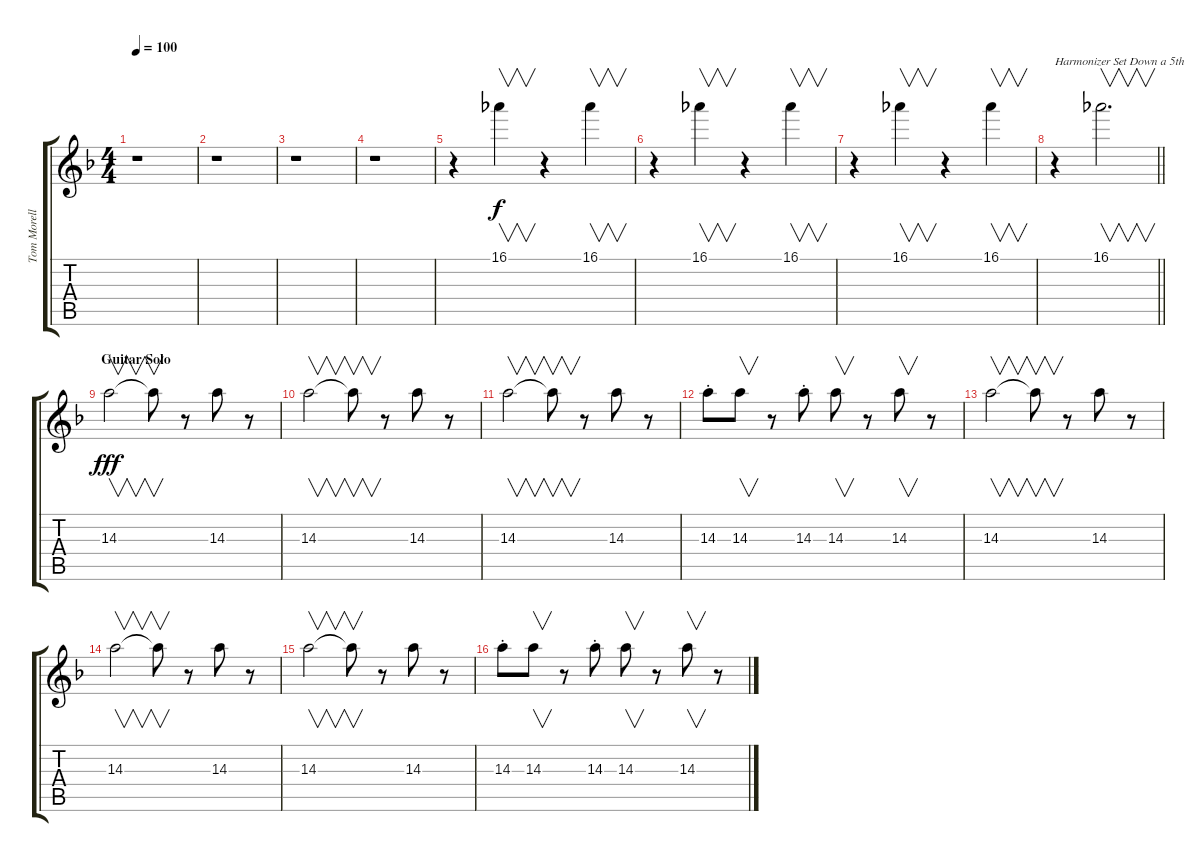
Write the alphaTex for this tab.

\track ("Tom Morello" "Tom Morell") {instrument distortionguitar}
\staff {score tabs}
\tuning (E4 B3 G3 D3 A2 D2) {hide}
\ts (4 4)
\tempo 100
\clef g2
\ks f
r.1{dy f} |
r.1 |
r.1 |
r.1 |
r.4 16.1.4{v} r.4 16.1.4{v} |
r.4 16.1.4{v} r.4 16.1.4{v} |
r.4 16.1.4{v} r.4 16.1.4{v} |
\barLineRight lightlight
r.4{txt "Harmonizer Set Down a 5th"} 16.1.2{v d} |
\section ("" "Guitar Solo")
14.3.2{v dy fff} 14.3{t}.8{v} r.8 14.3.8 r.8 |
14.3.2{v} 14.3{t}.8{v} r.8 14.3.8 r.8 |
14.3.2{v} 14.3{t}.8{v} r.8 14.3.8 r.8 |
14.3{st}.8 14.3.8{v} r.8 14.3{st}.8 14.3.8{v} r.8 14.3.8{v} r.8 |
14.3.2{v} 14.3{t}.8{v} r.8 14.3.8 r.8 |
14.3.2{v} 14.3{t}.8{v} r.8 14.3.8 r.8 |
14.3.2{v} 14.3{t}.8{v} r.8 14.3.8 r.8 |
14.3{st}.8 14.3.8{v} r.8 14.3{st}.8 14.3.8{v} r.8 14.3.8{v} r.8
